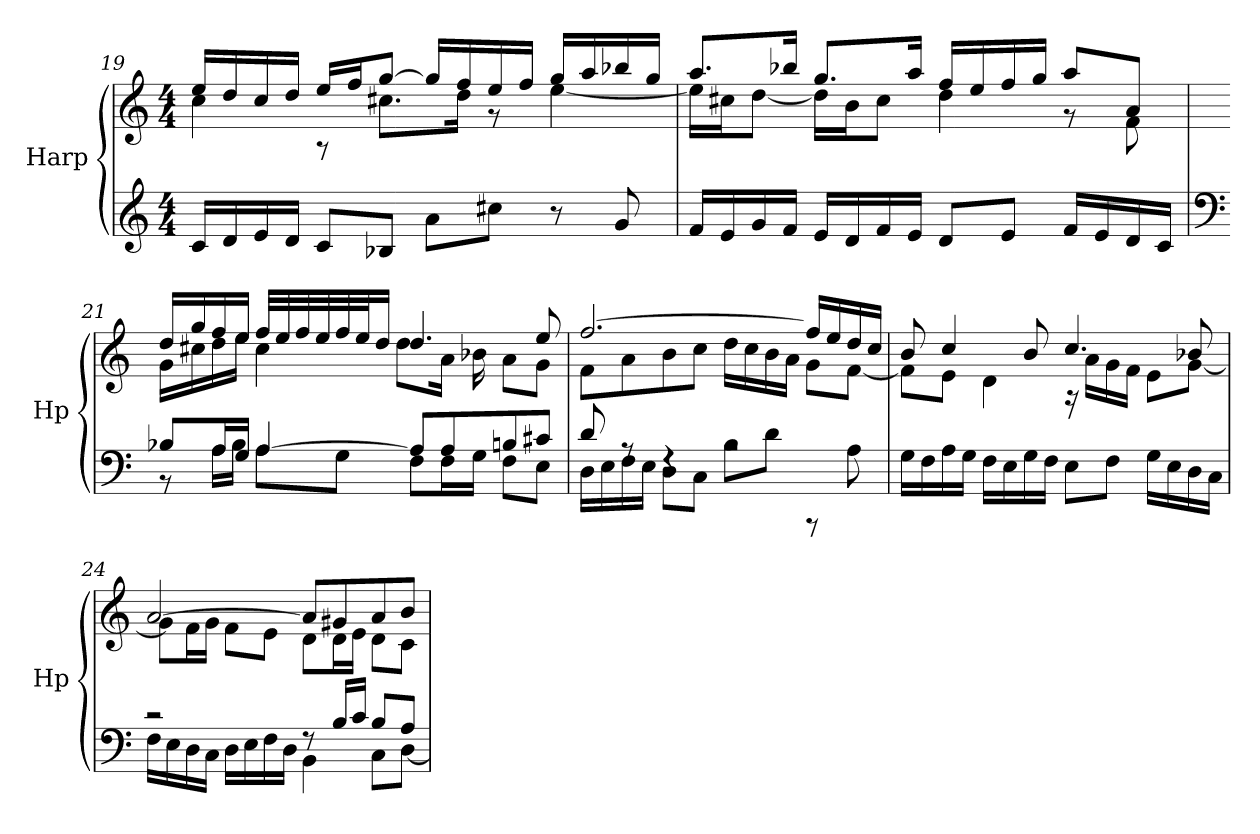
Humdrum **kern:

**kern	**kern
*part1	*part1
*staff2	*staff1
*I"Harp	*
*I'Hp	*
!!LO:LB:g=z
*clefG2	*clefG2
*k[]	*k[]
*M4/4	*M4/4
=19	=19
*	*^
16c/LL	16ee/LL	4cc\
16d/	16dd/	.
16e/	16cc/	.
16d/JJ	16dd/JJ	.
8c/L	16ee/LL	8rA
.	16ff/J	.
8B-X/J	[8gg/J	8.cc#X\L
8a\L	16gg/LL]	.
.	16ff/	16dd\Jk
8cc#X\J	16ee/	8r
.	16ff/JJ	.
8r	16gg/LL	[4ee\
.	16aa/	.
8g/	16bb-X/	.
.	16gg/JJ	.
=20	=20	=20
16f/LL	8.aa/L	16ee\LL]
16e/	.	16cc#X\J
16g/	.	[8dd\J
16f/JJ	16bb-X/Jk	.
16e/LL	8.gg/L	16dd\LL]
16d/	.	16b\J
16f/	.	8cc#\J
16e/JJ	16aa/Jk	.
8d/L	16ff/LL	4dd\
.	16ee/	.
8e/J	16ff/	.
.	16gg/JJ	.
16f/LL	8aa/L	8r
16e/	.	.
16d/	8a/J	8f\
16c/JJ	.	.
!!LO:LB:g=z	!!
=21	=21	=21
*clefF4	*	*
*^	*	*
8B-X/L	8r	16dd/LL	16g\LL
.	.	16gg/	16cc#X\
16A/L	16A\LL	16ff/	16dd\
16G/JJ	16B-\JJ	16ee/JJ	16ee\JJ
[4A/	8A\L	32ff/LLL	4cc#\
.	.	32ee/	.
.	.	32ff/	.
.	.	32ee/	.
.	8G\J	32ff/	.
.	.	32ee/J	.
.	.	16dd/JJ	.
8A/L]	8F\L	4.dd/	8dd\L
8A/	16F\L	.	16a\Jk
.	16G\JJ	.	16b-X\
8Bn/	8F\L	.	8a\L
8c#X/J	8E\J	8ee/	8g\J
=22	=22	=22	=22
8d/	16D\LL	[2.ff/	8f\L
.	16E\	.	.
8rA	16F\	.	8a\
.	16E\JJ	.	.
4rF	8D\L	.	8b\
.	8C\J	.	8cc\J
2rA	8B\L	.	16dd\LL
.	.	.	16cc\
.	8d\J	.	16b\
.	.	.	16a\JJ
.	8rAAA	16ff/LL]	8g\L
.	.	16ee/	.
.	8A\	16dd/	[8f\J
.	.	16cc/JJ	.
*v	*v	*	*
!!LO:LB:g=z	!!
=23	=23	=23
16G\LL	8b/	8f\L]
16F\	.	.
16A\	4cc/	8e\J
16G\JJ	.	.
16F\LL	.	4d\
16E\	.	.
16G\	8b/	.
16F\JJ	.	.
8E\L	4.cc/	16rA
.	.	16a\LL
8F\J	.	16g\
.	.	16f\JJ
16G\LL	.	8e\L
16E\	.	.
16D\	8b-X/	[8g\J
16C\JJ	.	.
=24	=24	=24
*^	*	*
2r	16F\LL	[2a/	8g\L]
.	16E\	.	.
.	16D\	.	16f\L
.	16C\JJ	.	16g\JJ
.	16D\LL	.	8f\L
.	16E\	.	.
.	16F\	.	8e\J
.	16D\JJ	.	.
8rF	4BB\	8a/L]	8d\L
16B/LL	.	8g#X/	16d\L
16c/JJ	.	.	16e\JJ
8B/L	8C\L	8a/	8d\L
8A/J	[8D\J	8b/J	8c\J
*v	*v	*	*
*	*v	*v
=	=
*-	*-
